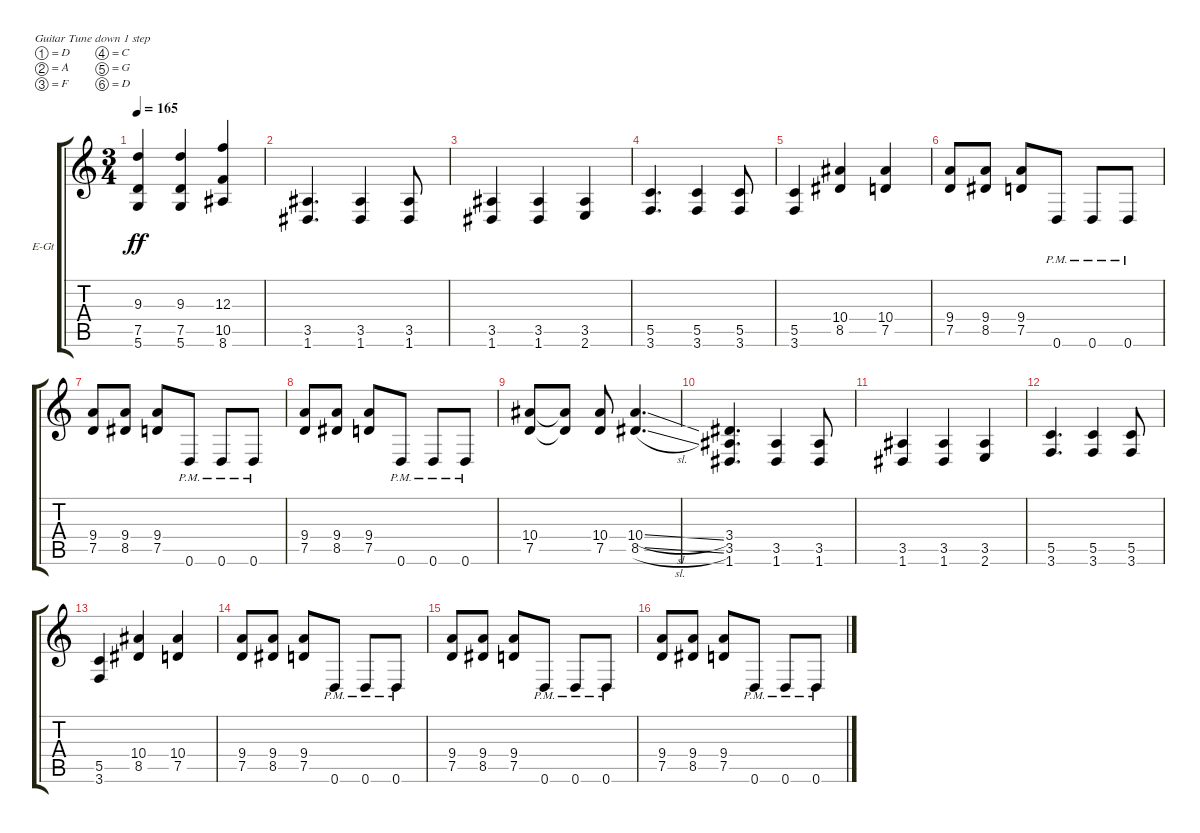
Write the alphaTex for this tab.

\bracketExtendMode groupsimilarinstruments
\firstSystemTrackNameOrientation horizontal
\otherSystemsTrackNameOrientation horizontal
\track ("Electric Guitar 1" "E-Gt") {instrument distortionguitar}
\staff {score tabs}
\tuning (D4 A3 F3 C3 G2 D2)
\ts (3 4)
\tempo 165
\clef g2
\ks c
(5.6 7.5 9.3).4{dy ff} (5.6 7.5 9.3).4 (8.6 10.5 12.3).4 |
(1.6 3.5).4{d} (1.6 3.5).4 (1.6 3.5).8 |
(1.6 3.5).4 (1.6 3.5).4 (2.6 3.5).4 |
(3.6 5.5).4{d} (3.6 5.5).4 (3.6 5.5).8 |
(3.6 5.5).4 (8.5 10.4).4 (7.5 10.4).4 |
(7.5 9.4).8 (8.5 9.4).8 (7.5 9.4).8 0.6{pm}.8 0.6{pm}.8 0.6{pm}.8 |
(7.5 9.4).8 (8.5 9.4).8 (7.5 9.4).8 0.6{pm}.8 0.6{pm}.8 0.6{pm}.8 |
(7.5 9.4).8 (8.5 9.4).8 (7.5 9.4).8 0.6{pm}.8 0.6{pm}.8 0.6{pm}.8 |
(10.4 7.5).8 (10.4{t} 7.5{t}).8 (10.4 7.5).8 (10.4{sl} 8.5{sl}).4{d} |
(1.6 3.5 3.4).4{d} (1.6 3.5).4 (1.6 3.5).8 |
(1.6 3.5).4 (1.6 3.5).4 (2.6 3.5).4 |
(3.6 5.5).4{d} (3.6 5.5).4 (3.6 5.5).8 |
(3.6 5.5).4 (8.5 10.4).4 (7.5 10.4).4 |
(7.5 9.4).8 (8.5 9.4).8 (7.5 9.4).8 0.6{pm}.8 0.6{pm}.8 0.6{pm}.8 |
(7.5 9.4).8 (8.5 9.4).8 (7.5 9.4).8 0.6{pm}.8 0.6{pm}.8 0.6{pm}.8 |
(7.5 9.4).8 (8.5 9.4).8 (7.5 9.4).8 0.6{pm}.8 0.6{pm}.8 0.6{pm}.8
